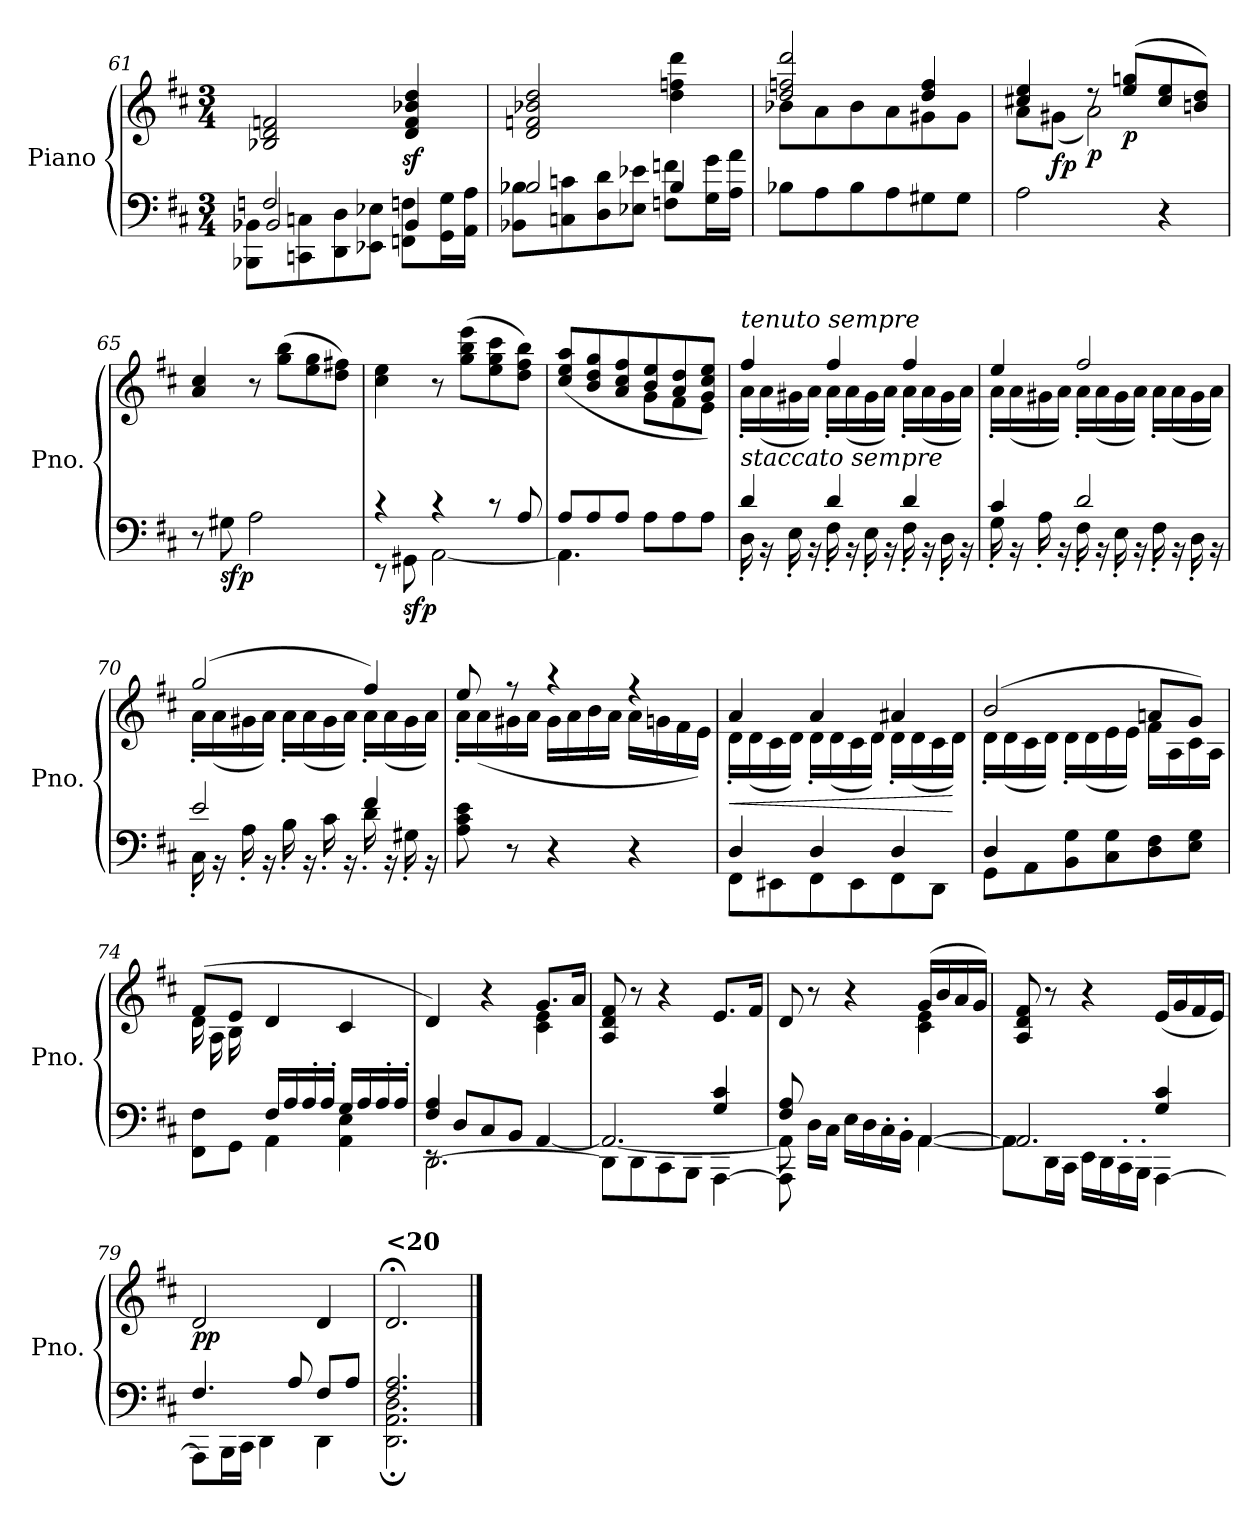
**kern	**kern	**dynam
*part1	*part1	*part1
*staff2	*staff1	*staff1/2
*I"Piano	*	*
*I'Pno.	*	*
*clefF4	*clefG2	*
*k[f#c#]	*k[f#c#]	*
*M3/4	*M3/4	*
=61	=61	=61
*^	*	*
*	*^	*	*
2Fn/	2BB-X/	8BBB-X\ 8BB-\L	2B-X/ 2d/ 2fn/	.
.	.	8CCn\ 8Cn\	.	.
.	.	8DD\ 8D\	.	.
.	.	8EE-X\ 8E-X\J	.	.
4ryy	4BB-/	8FFn\ 8Fn\L	4d/z< 4f/z< 4b-X/z< 4dd/z<	.
.	.	16GG\ 16G\L	.	.
.	.	16AA\ 16A\JJ	.	.
*	*v	*v	*	*
!!LO:LB:g=z
=62	=62	=62	=62
2B-X/	8BB-X\ 8B-\L	2d/ 2fn/ 2b-X/ 2dd/	.
.	8Cn\ 8cn\	.	.
.	8D\ 8d\	.	.
.	8E-X\ 8e-X\J	.	.
4B-/	8Fn\ 8fn\L	4dd\ 4ffn\ 4ddd\	.
.	16G\ 16g\L	.	.
.	16A\ 16a\JJ	.	.
*v	*v	*	*
=63	=63	=63
*	*^	*
8B-X\L	2dd/ 2ffn/ 2ddd/	8b-X\L	.
8A\	.	8a\	.
8B-\	.	8b-\	.
8A\	.	8a\	.
8G#X\	4dd/ 4ff/	8g#X\	.
8G#\J	.	8g#\J	.
=64	=64	=64	=64
2A\	4cc#X/ 4ee/	8a\L	.
!	!	!	!LO:DY:b
.	.	(>8g#X\J	fp
!	!	!	!LO:DY:b
.	8rdd	2a\)	p
!	!	!	!LO:DY:b
.	(>8ee/ 8ggn/L	.	p
4r	8cc#/ 8ee/	.	.
.	8bn/ 8dd/J)	.	.
*	*v	*v	*
=65	=65	=65
8r	4a/ 4cc#/	.
!	!	!LO:DY:b=2
8G#X\	.	sfp
2A\	8r	.
.	(>8gg\ 8bb\L	.
.	8ee\ 8gg\	.
.	8dd\ 8ff#X\J)	.
!!LO:LB:g=z
=66	=66	=66
*^	*	*
4r	8r	4cc#\ 4ee\	.
!	!	!	!LO:DY:b=2
.	8GG#X\	.	sfp
4r	[2AA\	8r	.
.	.	(>8gg\ 8bb\ 8eee\L	.
8r	.	8ee\ 8gg\ 8ccc#\	.
8A/	.	8dd\ 8ff#\ 8bb\J)	.
=67	=67	=67	=67
*	*	*^	*
8A/L	4.AA\]	(>8cc#/ 8ee/ 8aa/L	4.ryy	.
8A/	.	8b/ 8dd/ 8gg/	.	.
8A/J	.	8a/ 8cc#/ 8ff#/	.	.
8A\L	4.ryy	8b/ 8ee/	8g\L	.
8A\	.	8a/ 8dd/	8f#\	.
8A\J	.	8g/ 8cc#/ 8ee/J)	8e\J	.
=68	=68	=68	=68	=68
*	*^	*	*	*
!	!	!	!LO:TX:a:i:t=tenuto sempre	!	!
!LO:TX:a:i:t=staccato sempre	!	!	!	!	!
4d/	16D'\	16ryy	4ff#/	16a'\LL	.
.	16ryy	16rBB	.	(<16a\	.
.	16E'\	16ryy	.	16g#X\	.
.	16ryy	16r	.	16a\JJ)	.
4d/	16F#'\	16ryy	4ff#/	16a'\LL	.
.	16ryy	16rBB	.	(<16a\	.
.	16E'\	16ryy	.	16g#\	.
.	16ryy	16r	.	16a\JJ)	.
4d/	16F#'\	16ryy	4ff#/	16a'\LL	.
.	16ryy	16rBB	.	(<16a\	.
.	16D'\	16ryy	.	16g#\	.
.	16ryy	16r	.	16a\JJ)	.
=69	=69	=69	=69	=69	=69
4c#/	16G'\	16ryy	4ee/	16a'\LL	.
.	16ryy	16r	.	(<16a\	.
.	16A'\	16ryy	.	16g#X\	.
.	16ryy	16r	.	16a\JJ)	.
2d/	16F#'\	16ryy	2ff#/	16a'\LL	.
.	16ryy	16rBB	.	(<16a\	.
.	16E'\	16ryy	.	16g#\	.
.	16ryy	16r	.	16a\JJ)	.
.	16F#'\	16ryy	.	16a'\LL	.
.	16ryy	16rBB	.	(<16a\	.
.	16D'\	16ryy	.	16g#\	.
.	16ryy	16r	.	16a\JJ)	.
!!LO:PB:g=z	!!
=70	=70	=70	=70	=70	=70
2e/	16C#'\	16ryy	(>2gg/	16a'\LL	.
.	16ryy	16r	.	(<16a\	.
.	16A'\	16ryy	.	16g#X\	.
.	16ryy	16r	.	16a\JJ)	.
.	16B'\	16ryy	.	16a'\LL	.
.	16ryy	16r	.	(<16a\	.
.	16c#'\	16ryy	.	16g#\	.
.	16ryy	16r	.	16a\JJ)	.
4f#/	16d'\	16ryy	4ff#/)	16a'\LL	.
.	16ryy	16r	.	(<16a\	.
.	16G#X'\	16ryy	.	16g#\	.
.	16ryy	16r	.	16a\JJ)	.
*v	*v	*v	*	*	*
=71	=71	=71	=71
8A\ 8c#\ 8e\	8ee/	16a'\LL	.
.	.	(<16a\	.
8r	8r	16g#X\	.
.	.	16a\JJ	.
4r	4r	16g#\LL	.
.	.	16a\	.
.	.	16b\	.
.	.	16a\JJ	.
4r	4r	16a\LL	.
.	.	16gn\	.
.	.	16f#\	.
.	.	16e\JJ)	.
=72	=72	=72	=72
*^	*	*	*
!	!	!	!	!LO:HP:b
4D/	8FF#\L	4a/	16d'\LL	<
.	.	.	(<16d\	.
.	8EE#X\	.	16c#\	.
.	.	.	16d\JJ)	.
4D/	8FF#\	4a/	16d'\LL	.
.	.	.	(<16d\	.
.	8EE#\	.	16c#\	.
.	.	.	16d\JJ)	.
4D/	8FF#\	4a#X/	16d'\LL	.
.	.	.	(<16d\	.
.	8DD\J	.	16c#\	.
.	.	.	16d\JJ)	[
!!LO:LB:g=z	!!
=73	=73	=73	=73	=73
8GG\L	4D/	(>2b/	16d'\LL	.
.	.	.	(<16d\	.
8AA\	.	.	16c#\	.
.	.	.	16d\JJ)	.
8BB\ 8G\	2ryy	.	16d'\LL	.
.	.	.	(<16d\	.
8C#\ 8G\	.	.	16e\	.
.	.	.	16e\JJ)	.
8D\ 8F#\	.	8an/L	16f#\LL	.
.	.	.	16A\	.
8E\ 8G\J	.	8g/J)	16c#\	.
.	.	.	16A\JJ	.
=74	=74	=74	=74	=74
8.ryy	8FF#\ 8F#\L	(>8f#/L	16d\LL	.
.	.	.	16A\	.
.	8GG\J	8e/J	16B\	.
16G/JJ	.	.	2ryy	.
16F#/LL	4AA\	4d/	.	.
16A/	.	.	.	.
16A'/	.	.	.	.
16A'/JJ	.	.	.	.
16G/LL	4AA\ 4E\	4c#/	.	.
16A/	.	.	.	.
16A'/	.	.	.	.
16A'/JJ	.	.	16ryy	.
=75	=75	=75	=75	=75
*	*^	*	*	*
4F#/ 4A/	8rEE	[2.DD\	4d/)	2ryy	.
.	8D/L	.	.	.	.
2ryy	8C#/	.	4r	.	.
.	8BB/J	.	.	.	.
.	[4AA/	.	8.g/L	4c#\ 4e\	.
.	.	.	16a/Jk	.	.
*	*	*	*v	*v	*
=76	=76	=76	=76	=76
2ryy	2.AA/_	8DD\L]	8A/ 8d/ 8f#/	.
.	.	8DD\	8r	.
.	.	8CC#\	4r	.
.	.	8BBB\J	.	.
4G/ 4c#/	.	[4AAA\	8.e/L	.
.	.	.	16f#/Jk	.
!!LO:PB:g=z
=77	=77	=77	=77	=77
*	*	*	*^	*
8F#/ 8A/	8AA\]	8AAA\]	8d/	2ryy	.
2ryy	16D\LL	4.ryy	8r	.	.
.	16C#\JJ	.	.	.	.
.	16E\LL	.	4r	.	.
.	16D\	.	.	.	.
.	16C#'\	.	.	.	.
.	16BB'\JJ	.	.	.	.
.	[4AA/	[4AA\	(>16g/LL	4c#\ 4e\	.
.	.	.	16b/	.	.
8ryy	.	.	16a/	.	.
.	.	.	16g/JJ)	.	.
*	*	*	*v	*v	*
=78	=78	=78	=78	=78
2ryy	2.AA/]	8AA\L]	8A/ 8d/ 8f#/	.
.	.	16DD\L	8r	.
.	.	16CC#\JJ	.	.
.	.	16EE\LL	4r	.
.	.	16DD\	.	.
.	.	16CC#'\	.	.
.	.	16BBB'\JJ	.	.
4G/ 4c#/	.	[4AAA\	(<16e/LL	.
.	.	.	16g/	.
.	.	.	16f#/	.
.	.	.	16e/JJ)	.
*	*v	*v	*	*
=79	=79	=79	=79
!	!	!	!LO:DY:b
4.F#/	8AAA\L]	2d/	pp
.	16BBB\L	.	.
.	16CC#\JJ	.	.
.	4DD\	.	.
8A/	.	.	.
8F#/L	4DD\	4d/	.
8A/J	.	.	.
=80	=80	=80	=80
!	!	!LO:TX:a:B:t=<20	!
2.F#/ 2.A/	2.DD\; 2.AA\; 2.D\;	2.d;</	.
*v	*v	*	*
==	==	==
*-	*-	*-
